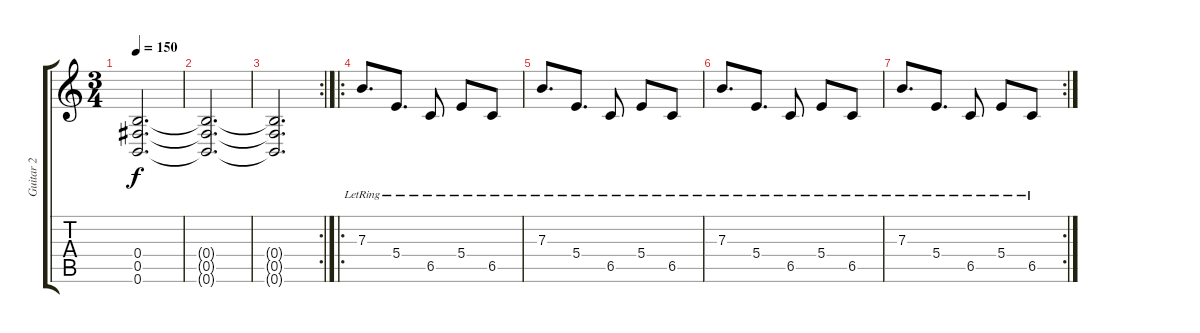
\track ("Guitar 2" "Guitar 2") {instrument distortionguitar}
\staff {score tabs}
\tuning (Db4 Ab3 E3 B2 Gb2 B1) {hide}
\ts (3 4)
\tempo 150
\clef g2
\ks c
(0.4{t} 0.5{t} 0.6{t}).2{d dy f} |
(0.4{t} 0.5{t} 0.6{t}).2{d} |
\rc 2
(0.4{t} 0.5{t} 0.6{t}).2{d} |
\ro
7.3{lr}.8{d} 5.4{lr}.8{d} 6.5{lr}.8 5.4{lr}.8 6.5{lr}.8 |
7.3{lr}.8{d} 5.4{lr}.8{d} 6.5{lr}.8 5.4{lr}.8 6.5{lr}.8 |
7.3{lr}.8{d} 5.4{lr}.8{d} 6.5{lr}.8 5.4{lr}.8 6.5{lr}.8 |
\rc 2
7.3{lr}.8{d} 5.4{lr}.8{d} 6.5{lr}.8 5.4{lr}.8 6.5{lr}.8
